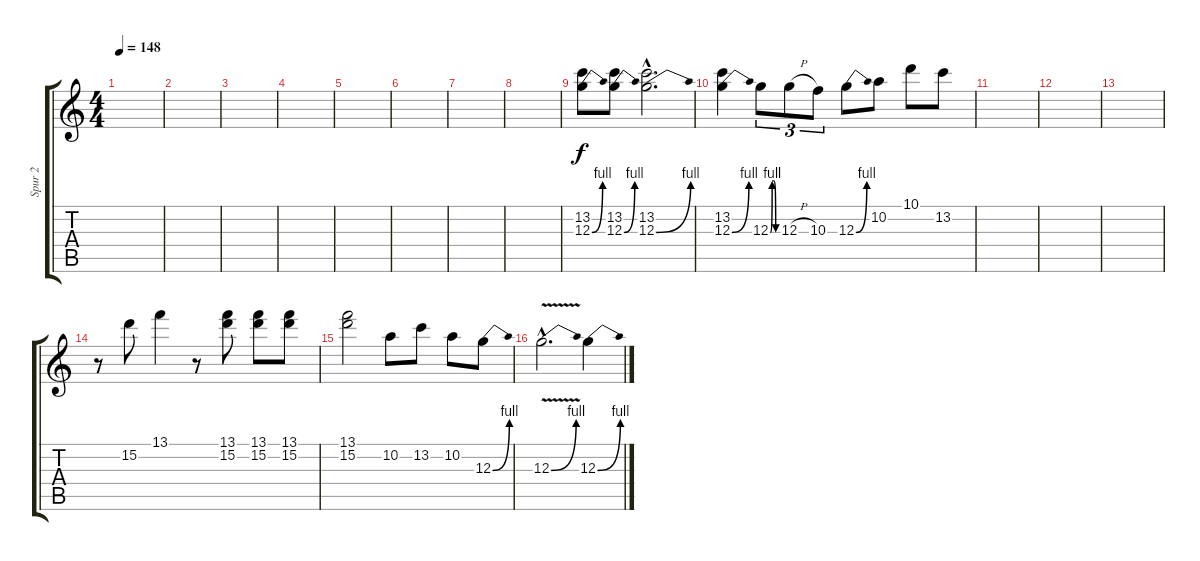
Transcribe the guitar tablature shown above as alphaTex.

\track ("Spur 2" "Spur 2") {instrument distortionguitar}
\staff {score tabs}
\tuning (E4 B3 G3 D3 A2 E2) {hide}
\ts (4 4)
\tempo 148
\clef g2
\ks c
|
|
|
|
|
|
|
|
(13.2 12.3{be (bend 0 0 60 4)}).8 (13.2 12.3{be (bend 0 0 60 4)}).8 (13.2{hac} 12.3{be (bend 0 0 60 4) hac}).2{d} |
(13.2 12.3{be (bend 0 0 60 4)}).4 12.3{be (custom 0 0 15 4 30 4 45 0 60 0)}.8{tu (3 2)} 12.3{h}.8{tu (3 2)} 10.3.8{tu (3 2)} 12.3{be (bend 0 0 60 4)}.8 10.2.8 10.1.8 13.2.8 |
|
|
|
r.8 15.2.8 13.1.4 r.8 (13.1 15.2).8 (13.1 15.2).8 (13.1 15.2).8 |
(13.1 15.2).2 10.2.8 13.2.8 10.2.8 12.3{be (bend 0 0 60 4)}.8 |
12.3{be (bend 0 0 60 4) v hac}.2{d} 12.3{be (bend 0 0 60 4)}.4
